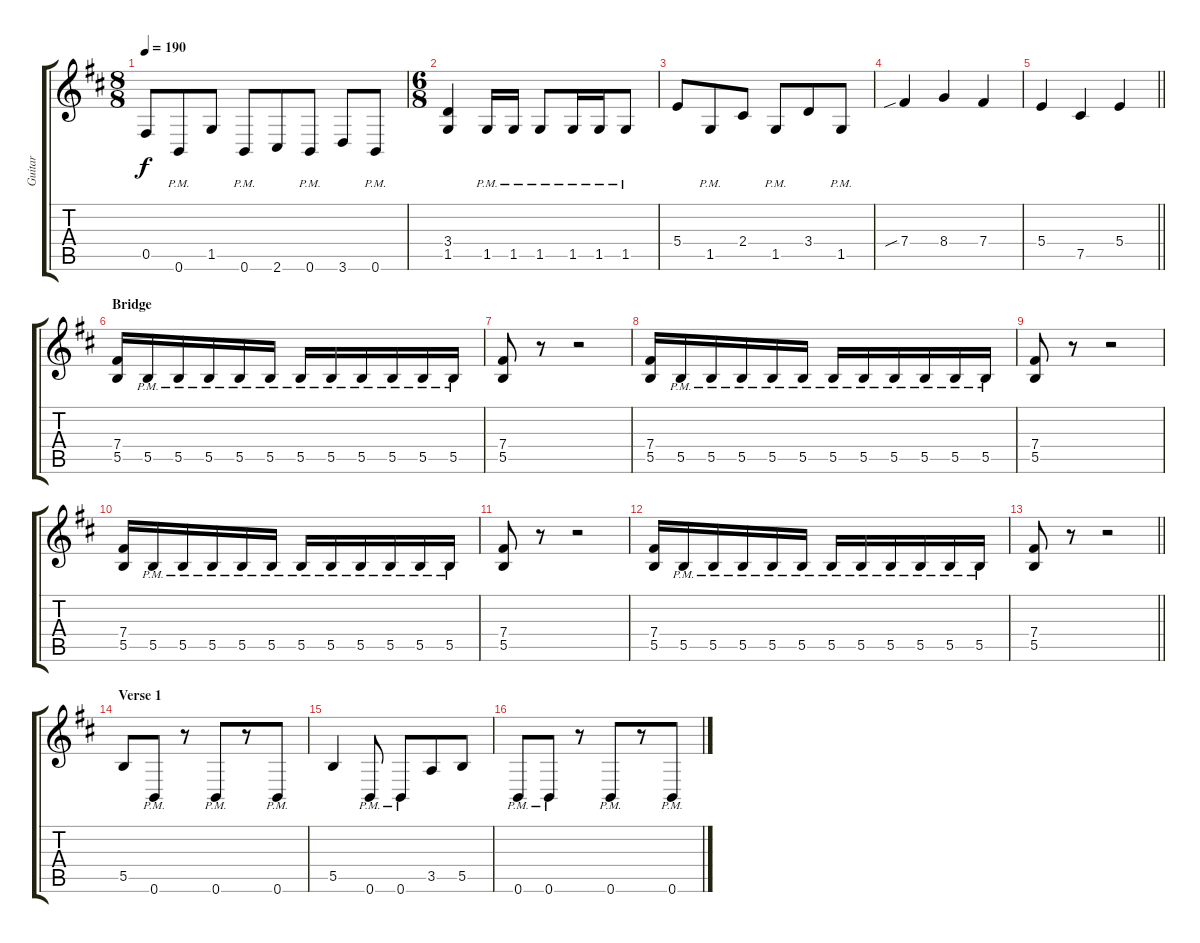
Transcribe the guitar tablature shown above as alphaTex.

\track ("Guitar" "Guitar") {instrument distortionguitar}
\staff {score tabs}
\tuning (Db4 Ab3 E3 B2 Gb2 B1) {hide}
\ts (8 8)
\tempo 190
\clef g2
\ks bminor
0.5.8{dy f} 0.6{pm}.8 1.5.8 0.6{pm}.8 2.6.8 0.6{pm}.8 3.6.8 0.6{pm}.8 |
\ts (6 8)
(3.4 1.5).4 1.5{pm}.16 1.5{pm}.16 1.5{pm}.8 1.5{pm}.16 1.5{pm}.16 1.5{pm}.8 |
5.4.8 1.5{pm}.8 2.4.8 1.5{pm}.8 3.4.8 1.5{pm}.8 |
7.4{sib}.4 8.4.4 7.4.4 |
\barLineRight lightlight
5.4.4 7.5.4 5.4.4 |
\section ("" "Bridge")
(7.4 5.5).16 5.5{pm}.16 5.5{pm}.16 5.5{pm}.16 5.5{pm}.16 5.5{pm}.16 5.5{pm}.16 5.5{pm}.16 5.5{pm}.16 5.5{pm}.16 5.5{pm}.16 5.5{pm}.16 |
(7.4 5.5).8 r.8 r.2 |
(7.4 5.5).16 5.5{pm}.16 5.5{pm}.16 5.5{pm}.16 5.5{pm}.16 5.5{pm}.16 5.5{pm}.16 5.5{pm}.16 5.5{pm}.16 5.5{pm}.16 5.5{pm}.16 5.5{pm}.16 |
(7.4 5.5).8 r.8 r.2 |
(7.4 5.5).16 5.5{pm}.16 5.5{pm}.16 5.5{pm}.16 5.5{pm}.16 5.5{pm}.16 5.5{pm}.16 5.5{pm}.16 5.5{pm}.16 5.5{pm}.16 5.5{pm}.16 5.5{pm}.16 |
(7.4 5.5).8 r.8 r.2 |
(7.4 5.5).16 5.5{pm}.16 5.5{pm}.16 5.5{pm}.16 5.5{pm}.16 5.5{pm}.16 5.5{pm}.16 5.5{pm}.16 5.5{pm}.16 5.5{pm}.16 5.5{pm}.16 5.5{pm}.16 |
\barLineRight lightlight
(7.4 5.5).8 r.8 r.2 |
\section ("" "Verse 1")
5.5.8 0.6{pm}.8 r.8 0.6{pm}.8 r.8 0.6{pm}.8 |
5.5.4 0.6{pm}.8 0.6{pm}.8 3.5.8 5.5.8 |
0.6{pm}.8 0.6{pm}.8 r.8 0.6{pm}.8 r.8 0.6{pm}.8
